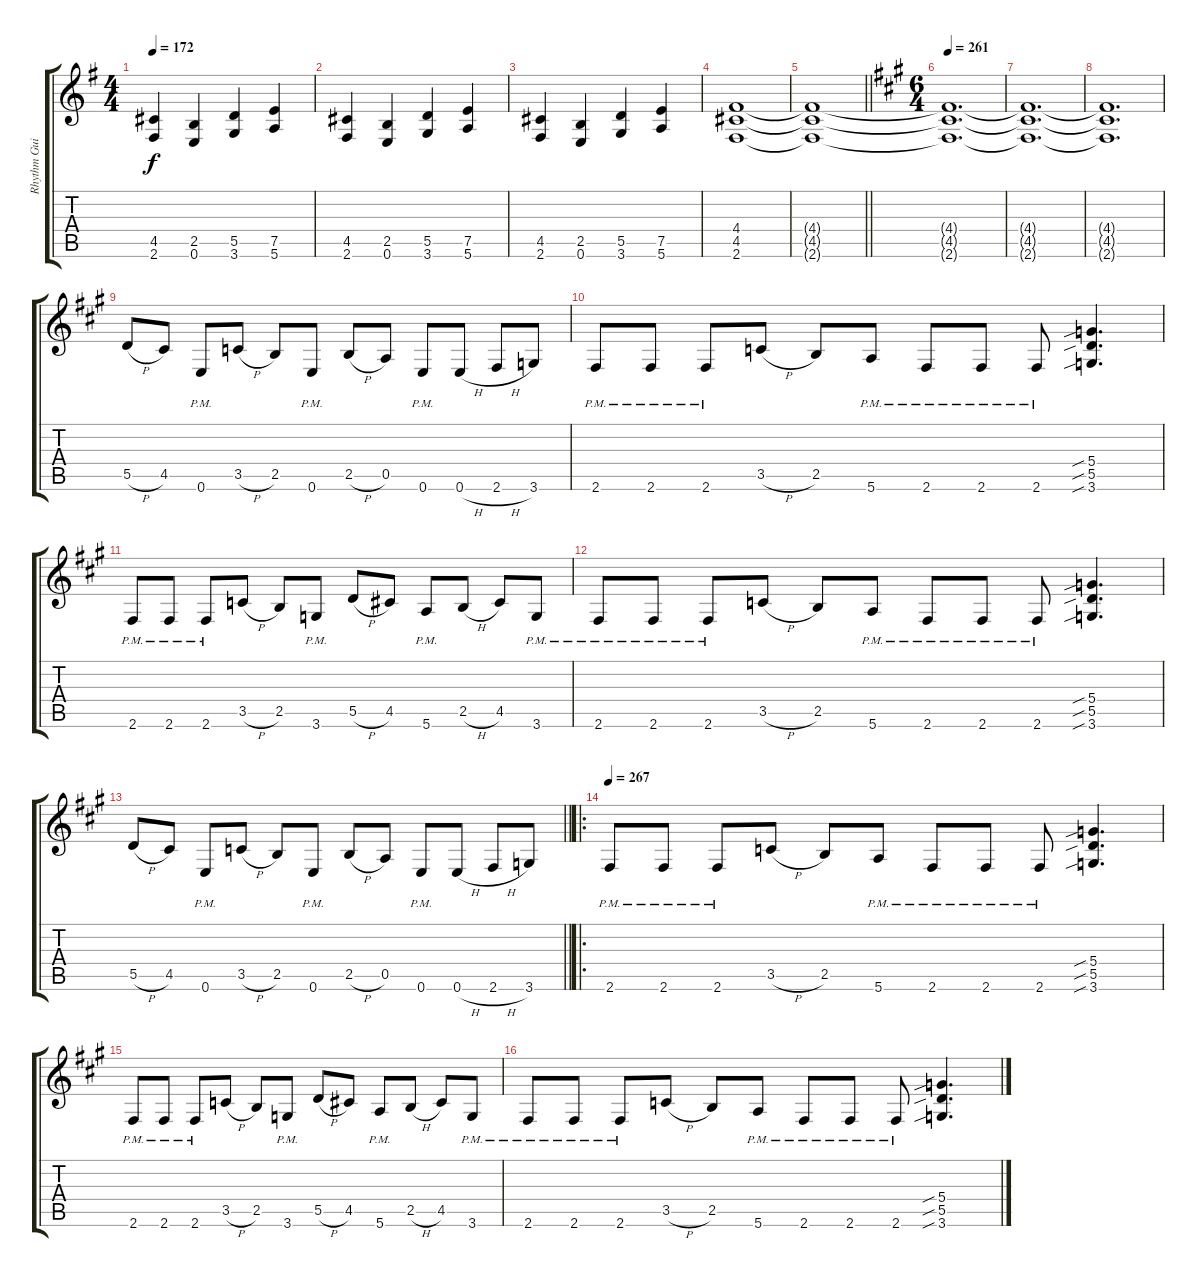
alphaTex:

\track ("Rhythm Guitar - R" "Rhythm Gui") {instrument distortionguitar}
\staff {score tabs}
\tuning (E4 B3 G3 D3 A2 E2) {hide}
\ts (4 4)
\tempo 172
\clef g2
\ks g
(4.5 2.6).4{dy f} (2.5 0.6).4 (5.5 3.6).4 (7.5 5.6).4 |
(4.5 2.6).4 (2.5 0.6).4 (5.5 3.6).4 (7.5 5.6).4 |
(4.5 2.6).4 (2.5 0.6).4 (5.5 3.6).4 (7.5 5.6).4 |
(4.4 4.5 2.6).1 |
\barLineRight lightlight
(4.4{t} 4.5{t} 2.6{t}).1 |
\ts (6 4)
\tempo 261
\ks a
(4.4{t} 4.5{t} 2.6{t}).1{d} |
(4.4{t} 4.5{t} 2.6{t}).1{d} |
(4.4{t} 4.5{t} 2.6{t}).1{d} |
5.5{h}.8 4.5.8 0.6{pm}.8 3.5{h}.8 2.5.8 0.6{pm}.8 2.5{h}.8 0.5.8 0.6{pm}.8 0.6{h}.8 2.6{h}.8 3.6.8 |
2.6{pm}.8 2.6{pm}.8 2.6{pm}.8 3.5{h}.8 2.5.8 5.6{pm}.8 2.6{pm}.8 2.6{pm}.8 2.6{pm}.8 (5.4{sib} 5.5{sib} 3.6{sib}).4{d} |
2.6{pm}.8 2.6{pm}.8 2.6{pm}.8 3.5{h}.8 2.5.8 3.6{pm}.8 5.5{h}.8 4.5.8 5.6{pm}.8 2.5{h}.8 4.5.8 3.6{pm}.8 |
2.6{pm}.8 2.6{pm}.8 2.6{pm}.8 3.5{h}.8 2.5.8 5.6{pm}.8 2.6{pm}.8 2.6{pm}.8 2.6{pm}.8 (5.4{sib} 5.5{sib} 3.6{sib}).4{d} |
\barLineRight lightlight
5.5{h}.8 4.5.8 0.6{pm}.8 3.5{h}.8 2.5.8 0.6{pm}.8 2.5{h}.8 0.5.8 0.6{pm}.8 0.6{h}.8 2.6{h}.8 3.6.8 |
\ro
\tempo 267
2.6{pm}.8 2.6{pm}.8 2.6{pm}.8 3.5{h}.8 2.5.8 5.6{pm}.8 2.6{pm}.8 2.6{pm}.8 2.6{pm}.8 (5.4{sib} 5.5{sib} 3.6{sib}).4{d} |
2.6{pm}.8 2.6{pm}.8 2.6{pm}.8 3.5{h}.8 2.5.8 3.6{pm}.8 5.5{h}.8 4.5.8 5.6{pm}.8 2.5{h}.8 4.5.8 3.6{pm}.8 |
2.6{pm}.8 2.6{pm}.8 2.6{pm}.8 3.5{h}.8 2.5.8 5.6{pm}.8 2.6{pm}.8 2.6{pm}.8 2.6{pm}.8 (5.4{sib} 5.5{sib} 3.6{sib}).4{d}
